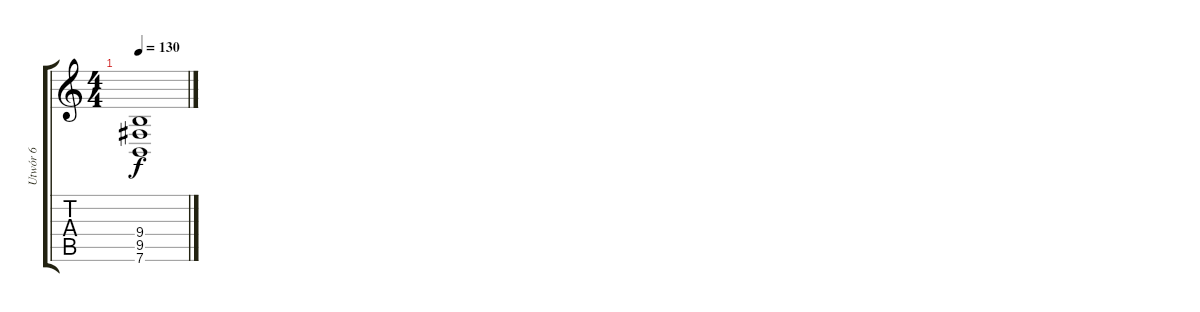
\track ("Utwór 6" "Utwór 6") {instrument accordion}
\staff {score tabs}
\tuning (E4 B3 G3 D3 A2 E2) {hide}
\ts (4 4)
\tempo 130
\clef g2
\ks c
(9.4 9.5 7.6).1{dy f}
